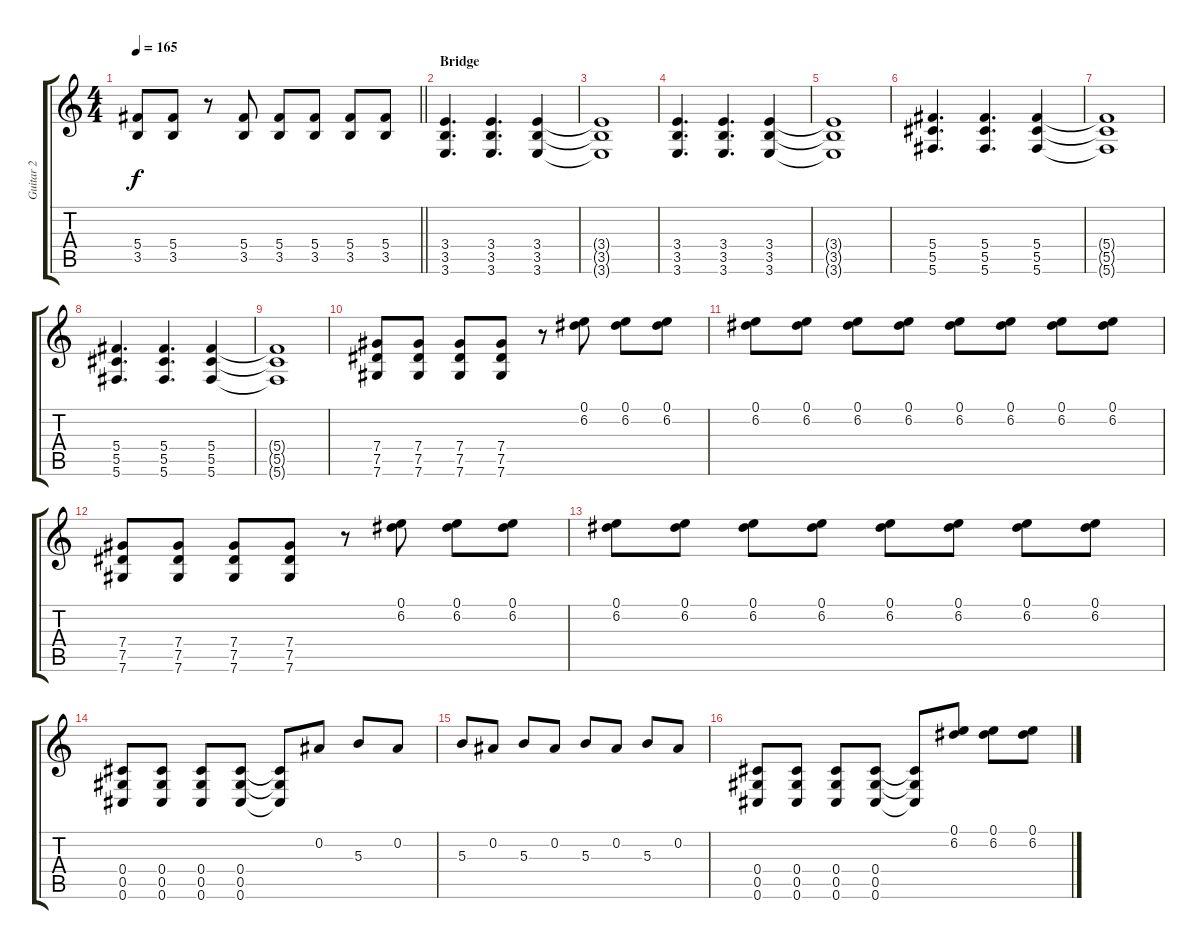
\track ("Guitar 2" "Guitar 2") {instrument distortionguitar}
\staff {score tabs}
\tuning (Eb4 Bb3 Gb3 Db3 Ab2 Db2) {hide}
\ts (4 4)
\tempo 165
\clef g2
\barLineRight lightlight
\ks c
(5.4{t} 3.5{t}).8{dy f} (5.4 3.5).8 r.8 (5.4 3.5).8 (5.4 3.5).8 (5.4 3.5).8 (5.4 3.5).8 (5.4 3.5).8 |
\section ("" "Bridge")
(3.4 3.5 3.6).4{d} (3.4 3.5 3.6).4{d} (3.4 3.5 3.6).4 |
(3.4{t} 3.5{t} 3.6{t}).1 |
(3.4 3.5 3.6).4{d} (3.4 3.5 3.6).4{d} (3.4 3.5 3.6).4 |
(3.4{t} 3.5{t} 3.6{t}).1 |
(5.4 5.5 5.6).4{d} (5.4 5.5 5.6).4{d} (5.4 5.5 5.6).4 |
(5.4{t} 5.5{t} 5.6{t}).1 |
(5.4 5.5 5.6).4{d} (5.4 5.5 5.6).4{d} (5.4 5.5 5.6).4 |
(5.4{t} 5.5{t} 5.6{t}).1 |
(7.4 7.5 7.6).8 (7.4 7.5 7.6).8 (7.4 7.5 7.6).8 (7.4 7.5 7.6).8 r.8 (0.1 6.2).8 (0.1 6.2).8 (0.1 6.2).8 |
(0.1 6.2).8 (0.1 6.2).8 (0.1 6.2).8 (0.1 6.2).8 (0.1 6.2).8 (0.1 6.2).8 (0.1 6.2).8 (0.1 6.2).8 |
(7.4 7.5 7.6).8 (7.4 7.5 7.6).8 (7.4 7.5 7.6).8 (7.4 7.5 7.6).8 r.8 (0.1 6.2).8 (0.1 6.2).8 (0.1 6.2).8 |
(0.1 6.2).8 (0.1 6.2).8 (0.1 6.2).8 (0.1 6.2).8 (0.1 6.2).8 (0.1 6.2).8 (0.1 6.2).8 (0.1 6.2).8 |
(0.4 0.5 0.6).8 (0.4 0.5 0.6).8 (0.4 0.5 0.6).8 (0.4 0.5 0.6).8 (0.4{t} 0.5{t} 0.6{t}).8 0.2.8 5.3.8 0.2.8 |
5.3.8 0.2.8 5.3.8 0.2.8 5.3.8 0.2.8 5.3.8 0.2.8 |
(0.4 0.5 0.6).8 (0.4 0.5 0.6).8 (0.4 0.5 0.6).8 (0.4 0.5 0.6).8 (0.4{t} 0.5{t} 0.6{t}).8 (0.1 6.2).8 (0.1 6.2).8 (0.1 6.2).8
